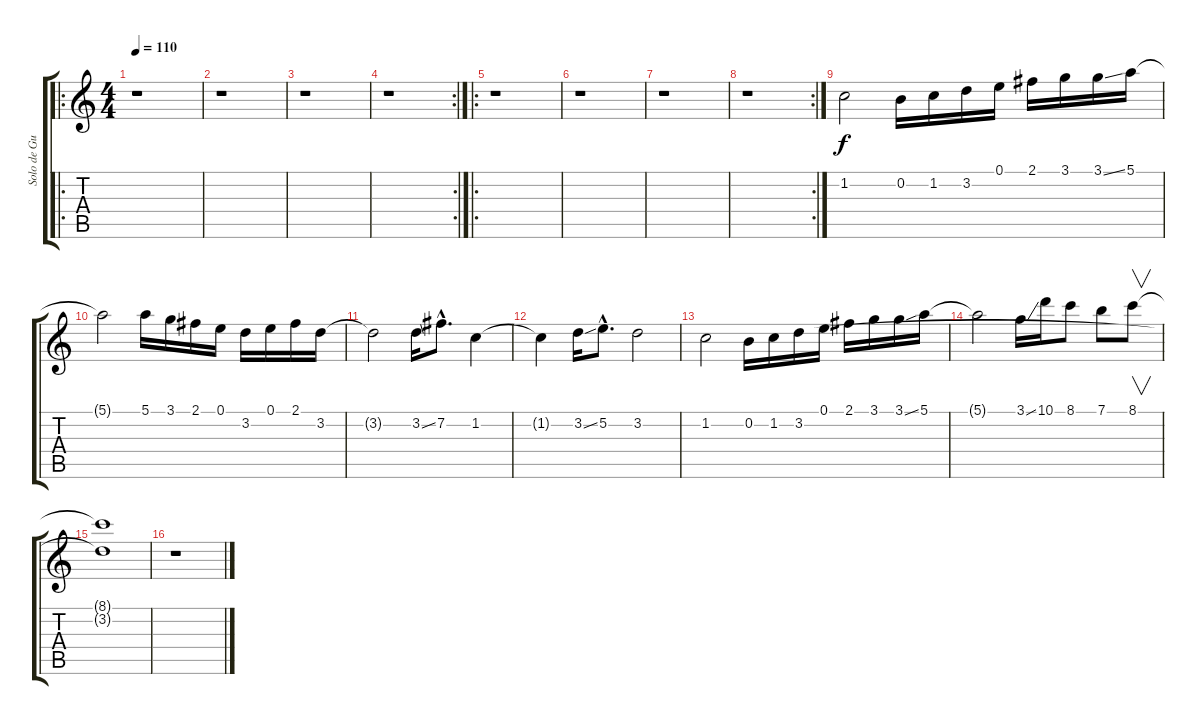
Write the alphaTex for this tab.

\track ("Solo de Guitarra" "Solo de Gu") {instrument acousticguitarsteel}
\staff {score tabs}
\tuning (E4 B3 G3 D3 A2 E2) {hide}
\ro
\ts (4 4)
\tempo 110
\clef g2
\ks c
r.1{dy f instrument acousticguitarsteel} |
r.1 |
r.1 |
\rc 2
r.1 |
\ro
r.1 |
r.1 |
r.1 |
\rc 2
r.1 |
1.2.2 0.2.16 1.2.16 3.2.16 0.1.16 2.1.16 3.1.16 3.1{ss}.16 5.1.16 |
5.1{t}.2 5.1.16 3.1.16 2.1.16 0.1.16 3.2.16 0.1.16 2.1.16 3.2.16 |
3.2{t}.2 3.2{ss}.16 7.2{hac}.8{d} 1.2.4 |
1.2{t}.4 3.2{ss}.16 5.2{hac}.8{d} 3.2.2 |
1.2.2 0.2.16 1.2.16 3.2.16 0.1.16 2.1.16 3.1.16 3.1{ss}.16 5.1.16 |
5.1{t}.2 3.1{ss}.16 10.1.16 8.1.8 7.1.8 8.1.8{v} |
(8.1{t} 3.2{t}).1 |
r.1
